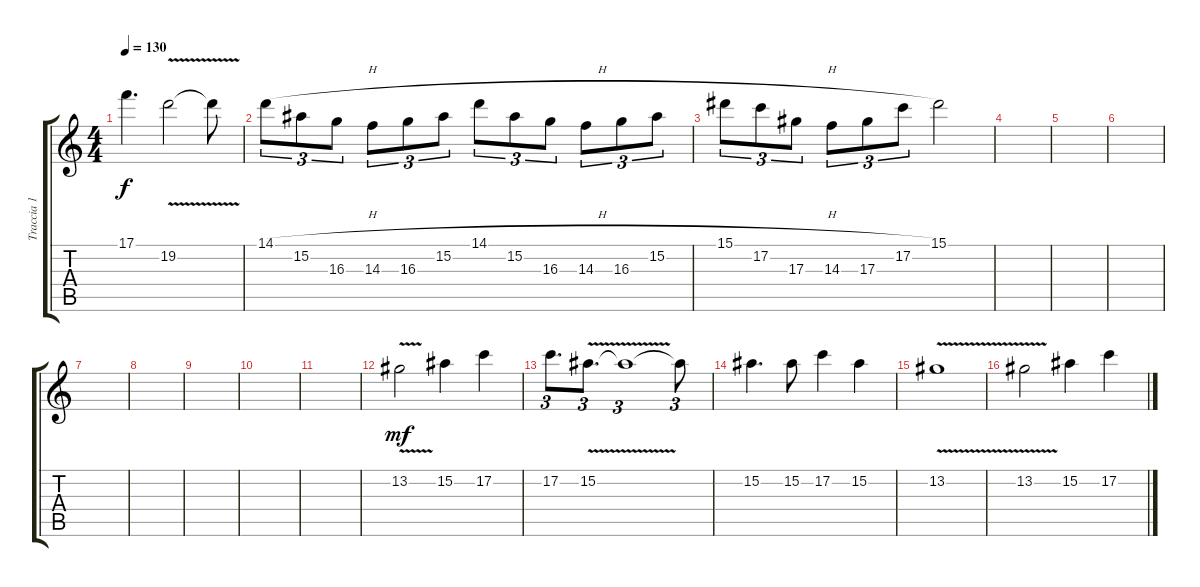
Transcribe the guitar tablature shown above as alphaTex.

\track ("Traccia 1" "Traccia 1") {instrument distortionguitar}
\staff {score tabs}
\tuning (C4 G3 Eb3 Bb2 F2 C2) {hide}
\ts (4 4)
\tempo 130
\clef g2
\ks c
17.1{t}.4{d dy f} 19.2{v}.2 19.2{t}.8 |
14.1{h}.8{tu (3 2)} 15.2.8{tu (3 2)} 16.3.8{tu (3 2)} 14.3.8{tu (3 2)} 16.3.8{tu (3 2)} 15.2.8{tu (3 2)} 14.1{h}.8{tu (3 2)} 15.2.8{tu (3 2)} 16.3.8{tu (3 2)} 14.3.8{tu (3 2)} 16.3.8{tu (3 2)} 15.2.8{tu (3 2)} |
15.1{h}.8{tu (3 2)} 17.2.8{tu (3 2)} 17.3.8{tu (3 2)} 14.3.8{tu (3 2)} 17.3.8{tu (3 2)} 17.2.8{tu (3 2)} 15.1.2 |
|
|
|
|
|
|
|
|
13.2{v}.2{dy mf} 15.2.4 17.2.4 |
17.2.8{d tu (3 2)} 15.2{v}.8{d tu (3 2)} 15.2{t}.1{tu (3 2)} 15.2{t}.8{tu (3 2)} |
15.2.4{d} 15.2.8 17.2.4 15.2.4 |
13.2{v}.1 |
13.2{v}.2 15.2.4 17.2.4
